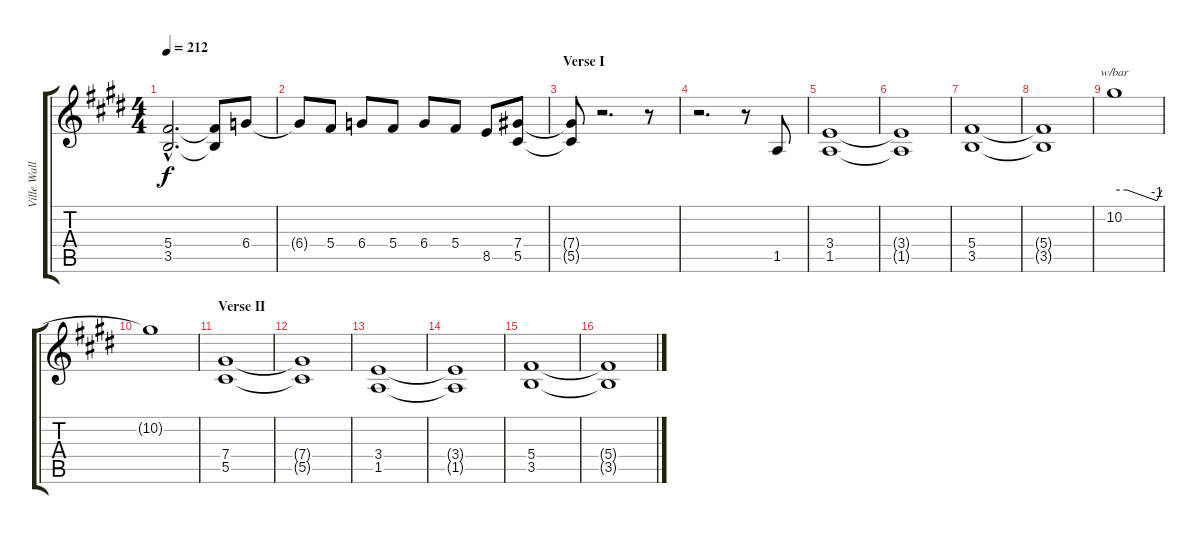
\track ("Ville Wallenius - Guitar II" "Ville Wall") {instrument distortionguitar}
\staff {score tabs}
\tuning (Eb4 Bb3 Gb3 Db3 Ab2 Eb2) {hide}
\ts (4 4)
\tempo 212
\clef g2
\ks c#minor
(5.4{hac} 3.5{hac}).2{d dy f} (5.4{t} 3.5{t}).8 6.4.8{volume 12} |
6.4{t}.8 5.4.8 6.4.8 5.4.8 6.4.8 5.4.8 8.5.8 (7.4 5.5).8{volume 14} |
\section ("" "Verse I")
(7.4{t} 5.5{t}).8 r.2{d} r.8 |
r.2{d} r.8 1.5.8 |
(3.4 1.5).1 |
(3.4{t} 1.5{t}).1 |
(5.4 3.5).1 |
(5.4{t} 3.5{t}).1 |
10.2.1{tbe (custom default 0 0 16 0 54 -4 60 0)} |
10.2{t}.1 |
\section ("" "Verse II")
(7.4 5.5).1 |
(7.4{t} 5.5{t}).1 |
(3.4 1.5).1 |
(3.4{t} 1.5{t}).1 |
(5.4 3.5).1 |
(5.4{t} 3.5{t}).1
